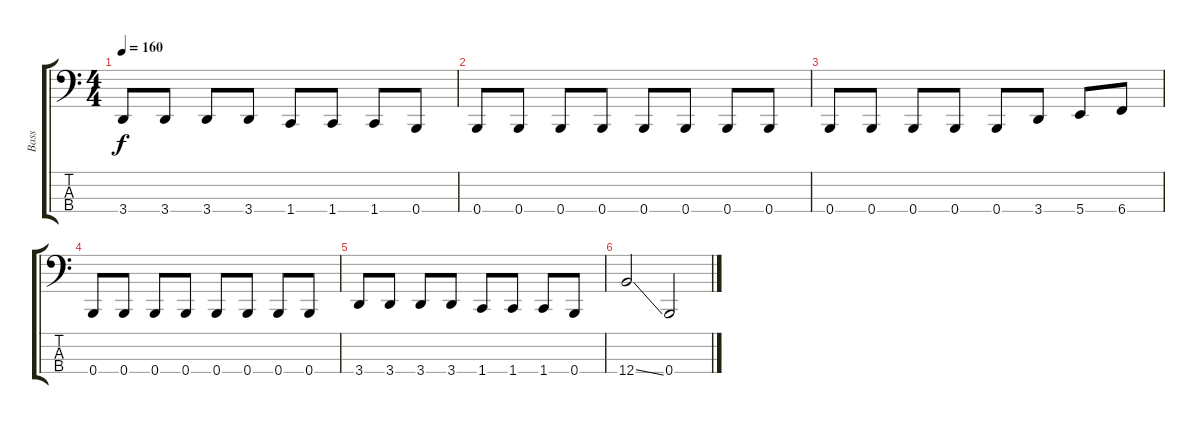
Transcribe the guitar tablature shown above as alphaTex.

\track ("Bass" "Bass") {instrument electricbassfinger}
\staff {score tabs}
\tuning (E2 B1 Gb1 B0) {hide}
\ts (4 4)
\tempo 160
\clef f4
\ks c
3.4.8{dy f} 3.4.8 3.4.8 3.4.8 1.4.8 1.4.8 1.4.8 0.4.8 |
0.4.8 0.4.8 0.4.8 0.4.8 0.4.8 0.4.8 0.4.8 0.4.8 |
0.4.8 0.4.8 0.4.8 0.4.8 0.4.8 3.4.8 5.4.8 6.4.8 |
0.4.8 0.4.8 0.4.8 0.4.8 0.4.8 0.4.8 0.4.8 0.4.8 |
3.4.8 3.4.8 3.4.8 3.4.8 1.4.8 1.4.8 1.4.8 0.4.8 |
12.4{ss}.2 0.4.2
